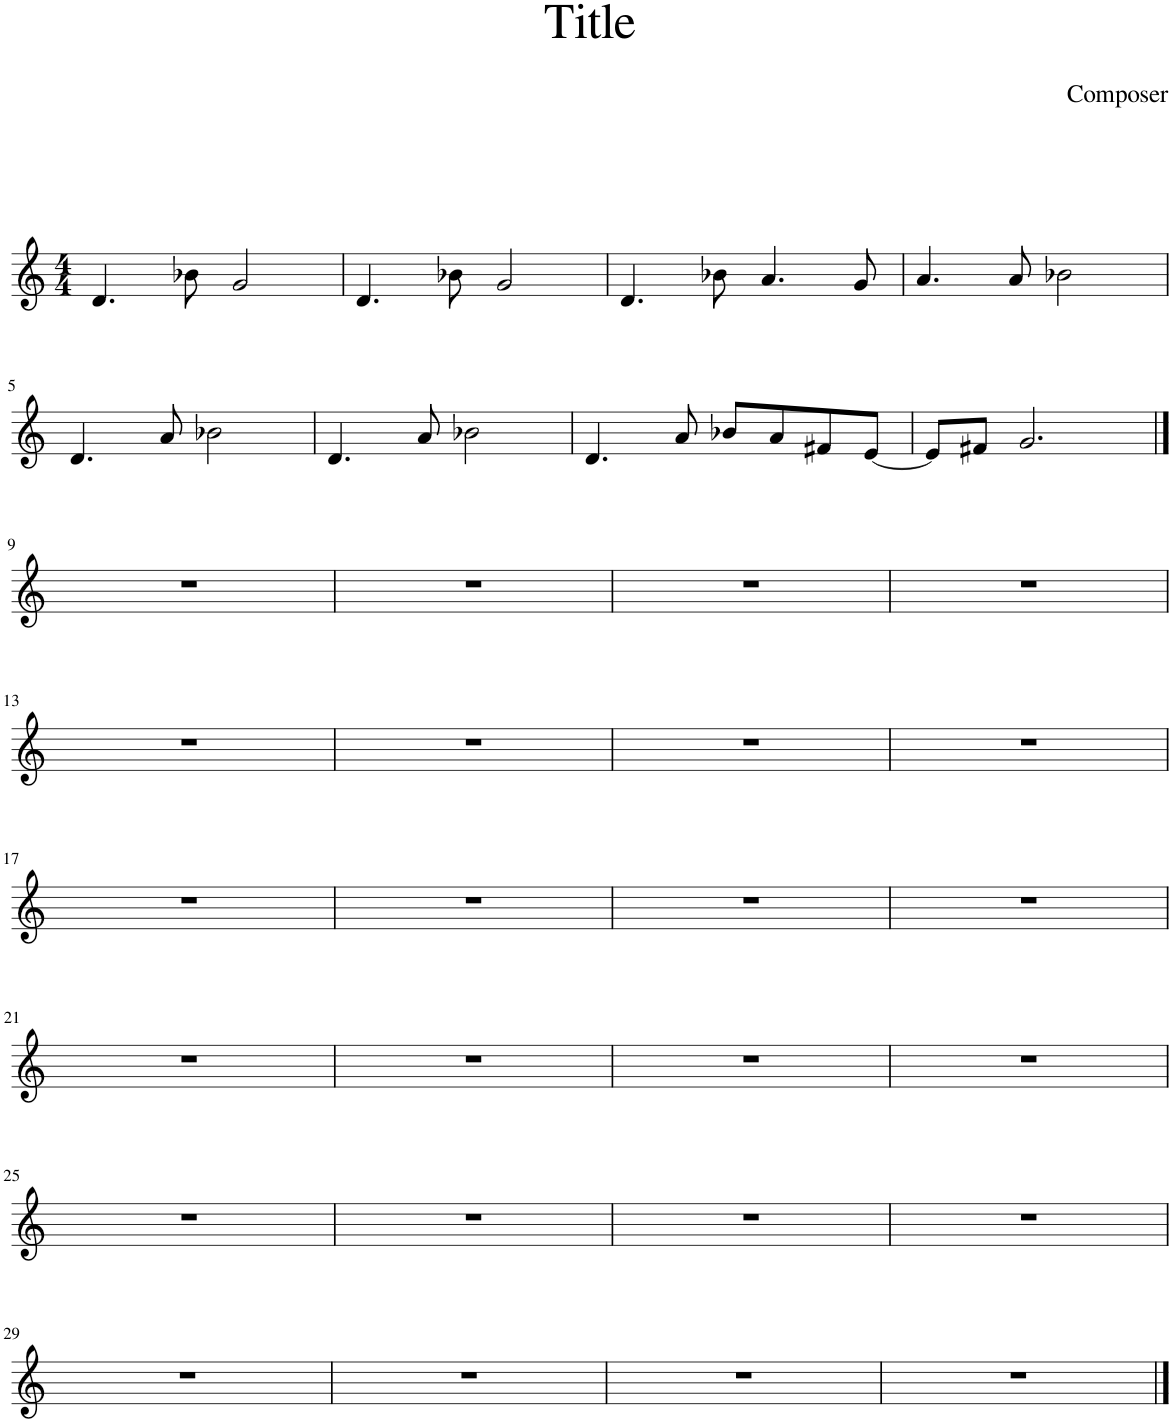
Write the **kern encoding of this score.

**kern
*part1
*staff1
*I"Piano
*I'Pno.
*clefG2
*k[]
*M4/4
=1
4.d/
8b-X\
2g/
=2
4.d/
8b-X\
2g/
=3
4.d/
8b-X\
4.a/
8g/
=4
4.a/
8a/
2b-X\
!!LO:LB:g=z
=5
4.d/
8a/
2b-X\
=6
4.d/
8a/
2b-X\
=7
4.d/
8a/
8b-X/L
8a/
8f#X/
[8e/J
=8
8e/L]
8f#X/J
2.g/
!!LO:LB:g=z
==9
1r
=10
1r
=11
1r
=12
1r
!!LO:LB:g=z
=13
1r
=14
1r
=15
1r
=16
1r
!!LO:LB:g=z
=17
1r
=18
1r
=19
1r
=20
1r
!!LO:LB:g=z
=21
1r
=22
1r
=23
1r
=24
1r
!!LO:LB:g=z
=25
1r
=26
1r
=27
1r
=28
1r
!!LO:LB:g=z
=29
1r
=30
1r
=31
1r
=32
1r
==
*-
